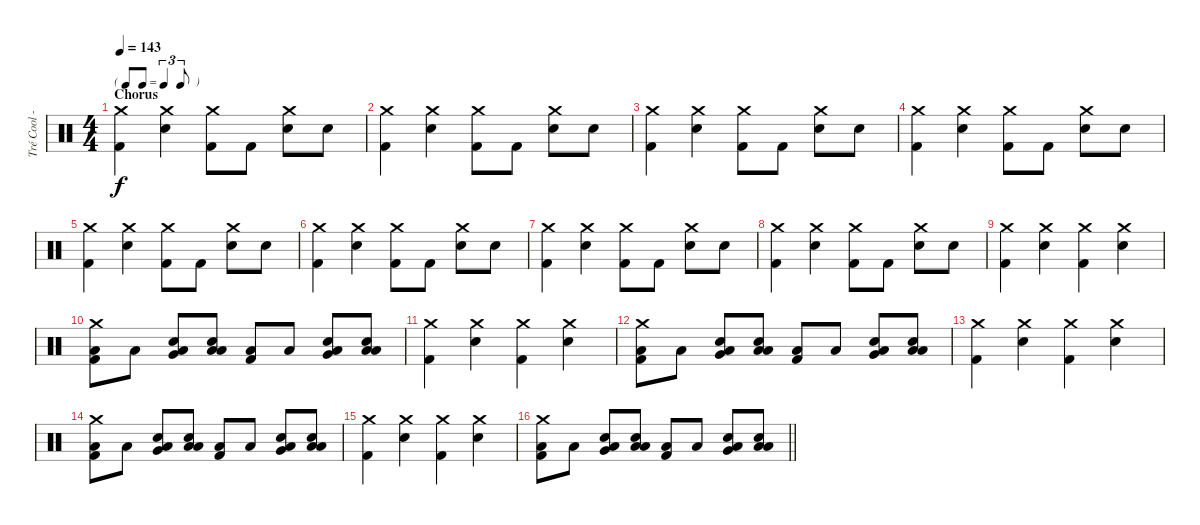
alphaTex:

\track ("Tré Cool - Drums" "Tré Cool -") {instrument percussion}
\staff {score}
\articulation defaults
\ts (4 4)
\tf triplet8th
\section ("" "Chorus")
\tempo 143
\clef neutral
\ks c
("Crash medium (hit)" "Kick (hit) 2").4{dy f} ("Crash medium (hit)" "Electric Snare (hit)").4 ("Crash medium (hit)" "Kick (hit) 2").8 "Kick (hit) 2".8 ("Crash medium (hit)" "Electric Snare (hit)").8 "Electric Snare (hit)".8 |
("Crash medium (hit)" "Kick (hit) 2").4 ("Crash medium (hit)" "Electric Snare (hit)").4 ("Crash medium (hit)" "Kick (hit) 2").8 "Kick (hit) 2".8 ("Crash medium (hit)" "Electric Snare (hit)").8 "Electric Snare (hit)".8 |
("Crash medium (hit)" "Kick (hit) 2").4 ("Crash medium (hit)" "Electric Snare (hit)").4 ("Crash medium (hit)" "Kick (hit) 2").8 "Kick (hit) 2".8 ("Crash medium (hit)" "Electric Snare (hit)").8 "Electric Snare (hit)".8 |
("Crash medium (hit)" "Kick (hit) 2").4 ("Crash medium (hit)" "Electric Snare (hit)").4 ("Crash medium (hit)" "Kick (hit) 2").8 "Kick (hit) 2".8 ("Crash medium (hit)" "Electric Snare (hit)").8 "Electric Snare (hit)".8 |
("Crash medium (hit)" "Kick (hit) 2").4 ("Crash medium (hit)" "Electric Snare (hit)").4 ("Crash medium (hit)" "Kick (hit) 2").8 "Kick (hit) 2".8 ("Crash medium (hit)" "Electric Snare (hit)").8 "Electric Snare (hit)".8 |
("Crash medium (hit)" "Kick (hit) 2").4 ("Crash medium (hit)" "Electric Snare (hit)").4 ("Crash medium (hit)" "Kick (hit) 2").8 "Kick (hit) 2".8 ("Crash medium (hit)" "Electric Snare (hit)").8 "Electric Snare (hit)".8 |
("Crash medium (hit)" "Kick (hit) 2").4 ("Crash medium (hit)" "Electric Snare (hit)").4 ("Crash medium (hit)" "Kick (hit) 2").8 "Kick (hit) 2".8 ("Crash medium (hit)" "Electric Snare (hit)").8 "Electric Snare (hit)".8 |
("Crash medium (hit)" "Kick (hit) 2").4 ("Crash medium (hit)" "Electric Snare (hit)").4 ("Crash medium (hit)" "Kick (hit) 2").8 "Kick (hit) 2".8 ("Crash medium (hit)" "Electric Snare (hit)").8 "Electric Snare (hit)".8 |
("Crash medium (hit)" "Kick (hit) 2").4 ("Crash medium (hit)" "Electric Snare (hit)").4 ("Crash medium (hit)" "Kick (hit) 2").4 ("Crash medium (hit)" "Electric Snare (hit)").4 |
("Crash medium (hit)" "Low Floor Tom (hit)" "Kick (hit) 2").8 "Low Floor Tom (hit)".8 ("Very Low Tom (hit)" "Low Floor Tom (hit)" "Electric Snare (hit)").8 ("Low Tom (hit)" "Low Floor Tom (hit)" "Electric Snare (hit)").8 ("Low Floor Tom (hit)" "Kick (hit) 2").8 "Low Floor Tom (hit)".8 ("Very Low Tom (hit)" "Low Floor Tom (hit)" "Electric Snare (hit)").8 ("Low Tom (hit)" "Low Floor Tom (hit)" "Electric Snare (hit)").8 |
("Crash medium (hit)" "Kick (hit) 2").4 ("Crash medium (hit)" "Electric Snare (hit)").4 ("Crash medium (hit)" "Kick (hit) 2").4 ("Crash medium (hit)" "Electric Snare (hit)").4 |
("Crash medium (hit)" "Low Floor Tom (hit)" "Kick (hit) 2").8 "Low Floor Tom (hit)".8 ("Very Low Tom (hit)" "Low Floor Tom (hit)" "Electric Snare (hit)").8 ("Low Tom (hit)" "Low Floor Tom (hit)" "Electric Snare (hit)").8 ("Low Floor Tom (hit)" "Kick (hit) 2").8 "Low Floor Tom (hit)".8 ("Very Low Tom (hit)" "Low Floor Tom (hit)" "Electric Snare (hit)").8 ("Low Tom (hit)" "Low Floor Tom (hit)" "Electric Snare (hit)").8 |
("Crash medium (hit)" "Kick (hit) 2").4 ("Crash medium (hit)" "Electric Snare (hit)").4 ("Crash medium (hit)" "Kick (hit) 2").4 ("Crash medium (hit)" "Electric Snare (hit)").4 |
("Crash medium (hit)" "Low Floor Tom (hit)" "Kick (hit) 2").8 "Low Floor Tom (hit)".8 ("Very Low Tom (hit)" "Low Floor Tom (hit)" "Electric Snare (hit)").8 ("Low Tom (hit)" "Low Floor Tom (hit)" "Electric Snare (hit)").8 ("Low Floor Tom (hit)" "Kick (hit) 2").8 "Low Floor Tom (hit)".8 ("Very Low Tom (hit)" "Low Floor Tom (hit)" "Electric Snare (hit)").8 ("Low Tom (hit)" "Low Floor Tom (hit)" "Electric Snare (hit)").8 |
("Crash medium (hit)" "Kick (hit) 2").4 ("Crash medium (hit)" "Electric Snare (hit)").4 ("Crash medium (hit)" "Kick (hit) 2").4 ("Crash medium (hit)" "Electric Snare (hit)").4 |
\barLineRight lightlight
("Crash medium (hit)" "Low Floor Tom (hit)" "Kick (hit) 2").8 "Low Floor Tom (hit)".8 ("Very Low Tom (hit)" "Low Floor Tom (hit)" "Electric Snare (hit)").8 ("Low Tom (hit)" "Low Floor Tom (hit)" "Electric Snare (hit)").8 ("Low Floor Tom (hit)" "Kick (hit) 2").8 "Low Floor Tom (hit)".8 ("Very Low Tom (hit)" "Low Floor Tom (hit)" "Electric Snare (hit)").8 ("Low Tom (hit)" "Low Floor Tom (hit)" "Electric Snare (hit)").8
